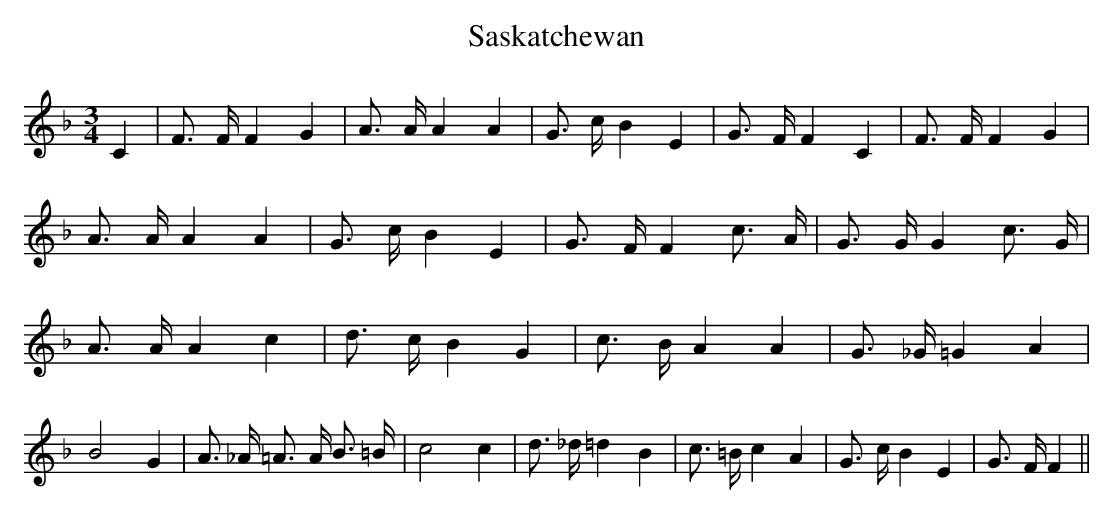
X:1
T:Saskatchewan
M:3/4
L:1/4
K:F
 C| F3/4 F/4 F G| A3/4 A/4 A A| G3/4 c/4 B E| G3/4 F/4 F C| F3/4 F/4 F G|\
 A3/4 A/4 A A| G3/4 c/4 B E| G3/4 F/4 F c3/4 A/4| G3/4 G/4 G c3/4 G/4|\
 A3/4 A/4 A c| d3/4 c/4 B G| c3/4 B/4 A A| G3/4 _G/4 =G A| B2 G| A3/4 _A/4 =A3/4 A/4 B3/4 =B/4|\
 c2 c| d3/4 _d/4 =d B| c3/4 =B/4 c A| G3/4 c/4 B E| G3/4 F/4 F||
